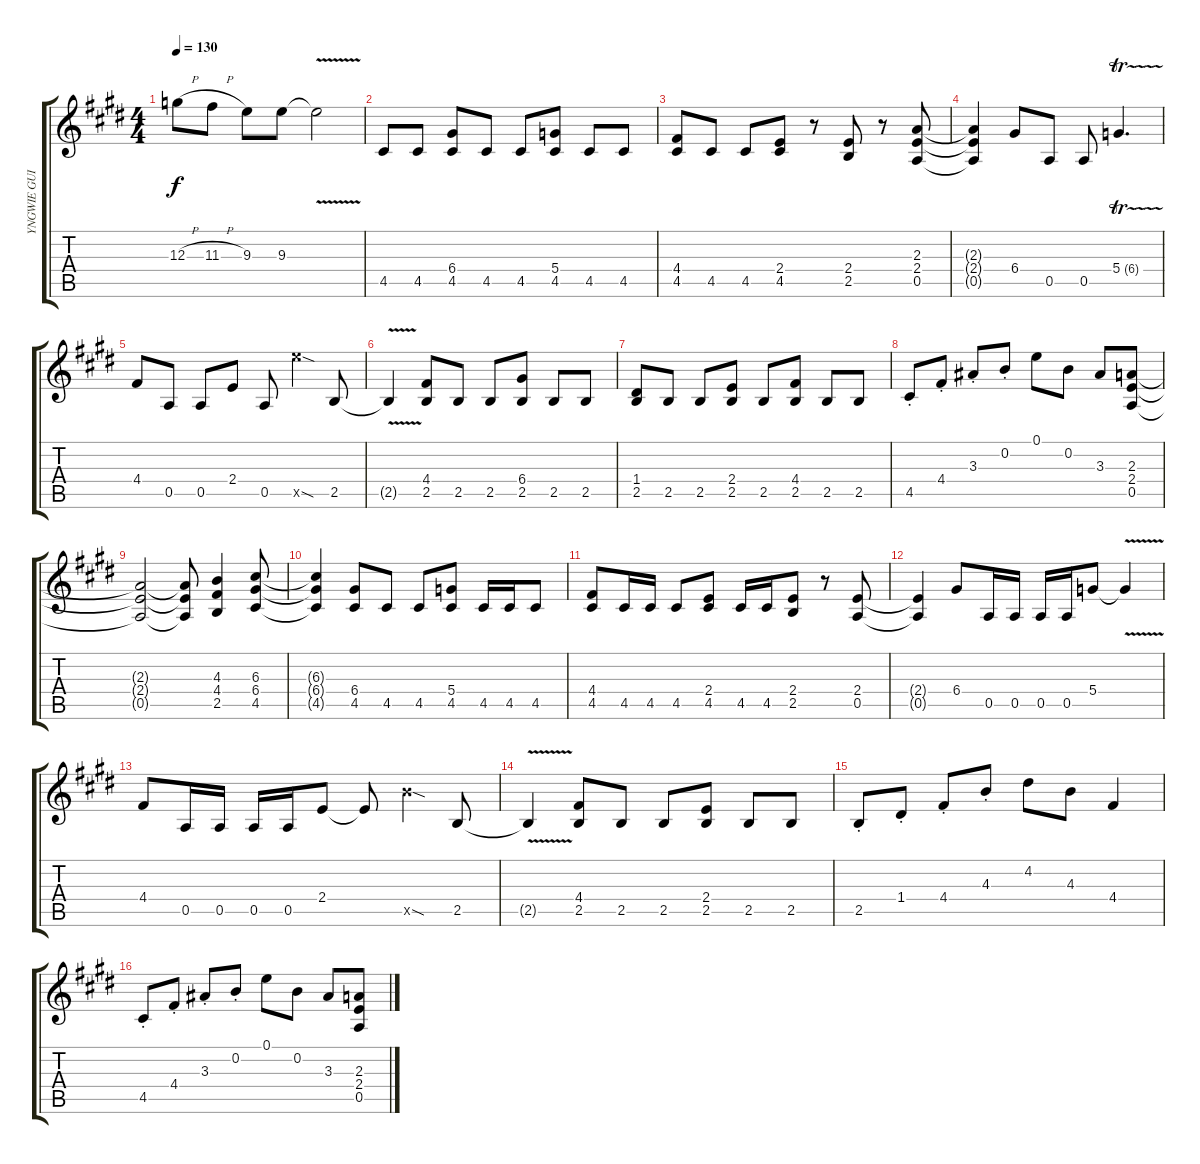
\track ("YNGWIE GUITAR 1" "YNGWIE GUI") {instrument overdrivenguitar}
\staff {score tabs}
\tuning (E4 B3 G3 D3 A2 E2) {hide}
\ts (4 4)
\tempo 130
\clef g2
\ks e
12.3{h t}.8{dy f} 11.3{h}.8 9.3.8 9.3.8 9.3{v t}.2 |
4.5.8 4.5.8 (6.4 4.5).8 4.5.8 4.5.8 (5.4 4.5).8 4.5.8 4.5.8 |
(4.4 4.5).8 4.5.8 4.5.8 (2.4 4.5).8 r.8 (2.4 2.5).8 r.8 (2.3 2.4 0.5).8 |
(2.3{t} 2.4{t} 0.5{t}).4 6.4.8 0.5.8 0.5.8 5.4{tr (6 32)}.4{d} |
4.4.8 0.5.8 0.5.8 2.4.8 0.5.8 19.5{sod x}.4 2.5.8 |
2.5{v t}.4 (4.4 2.5).8 2.5.8 2.5.8 (6.4 2.5).8 2.5.8 2.5.8 |
(1.4 2.5).8 2.5.8 2.5.8 (2.4 2.5).8 2.5.8 (4.4 2.5).8 2.5.8 2.5.8 |
4.5{st}.8 4.4{st}.8 3.3{st}.8 0.2{st}.8 0.1.8 0.2.8 3.3.8 (2.3 2.4 0.5).8 |
(2.3{t} 2.4{t} 0.5{t}).2 (2.3{t} 2.4{t} 0.5{t}).8 (4.3 4.4 2.5).4 (6.3 6.4 4.5).8 |
(6.3{t} 6.4{t} 4.5{t}).4 (6.4 4.5).8 4.5.8 4.5.8 (5.4 4.5).8 4.5.16 4.5.16 4.5.8 |
(4.4 4.5).8 4.5.16 4.5.16 4.5.8 (2.4 4.5).8 4.5.16 4.5.16 (2.4 2.5).8 r.8 (2.4 0.5).8 |
(2.4{t} 0.5{t}).4 6.4.8 0.5.16 0.5.16 0.5.16 0.5.16 5.4.8 5.4{v t}.4 |
4.4.8 0.5.16 0.5.16 0.5.16 0.5.16 2.4.8 2.4{t}.8 14.5{sod x}.4 2.5.8 |
2.5{v t}.4 (4.4 2.5).8 2.5.8 2.5.8 (2.4 2.5).8 2.5.8 2.5.8 |
2.5{st}.8 1.4{st}.8 4.4{st}.8 4.3{st}.8 4.2.8 4.3.8 4.4.4 |
4.5{st}.8 4.4{st}.8 3.3{st}.8 0.2{st}.8 0.1.8 0.2.8 3.3.8 (2.3 2.4 0.5).8
